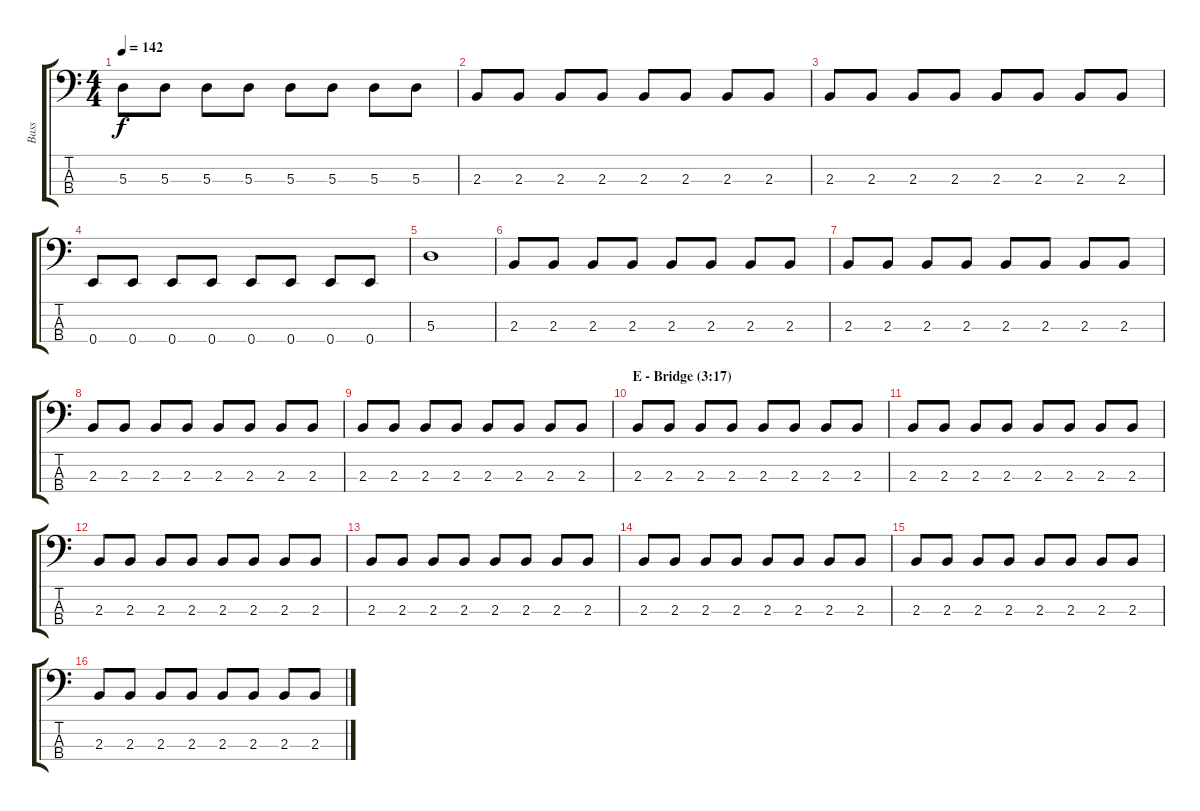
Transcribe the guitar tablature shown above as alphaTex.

\track ("Bass" "Bass") {instrument electricbasspick}
\staff {score tabs}
\tuning (G2 D2 A1 E1) {hide}
\ts (4 4)
\tempo 142
\clef f4
\ks c
5.3.8{dy f} 5.3.8 5.3.8 5.3.8 5.3.8 5.3.8 5.3.8 5.3.8 |
2.3.8 2.3.8 2.3.8 2.3.8 2.3.8 2.3.8 2.3.8 2.3.8 |
2.3.8 2.3.8 2.3.8 2.3.8 2.3.8 2.3.8 2.3.8 2.3.8 |
0.4.8 0.4.8 0.4.8 0.4.8 0.4.8 0.4.8 0.4.8 0.4.8 |
5.3.1 |
2.3.8 2.3.8 2.3.8 2.3.8 2.3.8 2.3.8 2.3.8 2.3.8 |
2.3.8 2.3.8 2.3.8 2.3.8 2.3.8 2.3.8 2.3.8 2.3.8 |
2.3.8 2.3.8 2.3.8 2.3.8 2.3.8 2.3.8 2.3.8 2.3.8 |
2.3.8 2.3.8 2.3.8 2.3.8 2.3.8 2.3.8 2.3.8 2.3.8 |
\section ("" "E - Bridge (3:17)")
2.3.8 2.3.8 2.3.8 2.3.8 2.3.8 2.3.8 2.3.8 2.3.8 |
2.3.8 2.3.8 2.3.8 2.3.8 2.3.8 2.3.8 2.3.8 2.3.8 |
2.3.8 2.3.8 2.3.8 2.3.8 2.3.8 2.3.8 2.3.8 2.3.8 |
2.3.8 2.3.8 2.3.8 2.3.8 2.3.8 2.3.8 2.3.8 2.3.8 |
2.3.8 2.3.8 2.3.8 2.3.8 2.3.8 2.3.8 2.3.8 2.3.8 |
2.3.8 2.3.8 2.3.8 2.3.8 2.3.8 2.3.8 2.3.8 2.3.8 |
2.3.8 2.3.8 2.3.8 2.3.8 2.3.8 2.3.8 2.3.8 2.3.8
